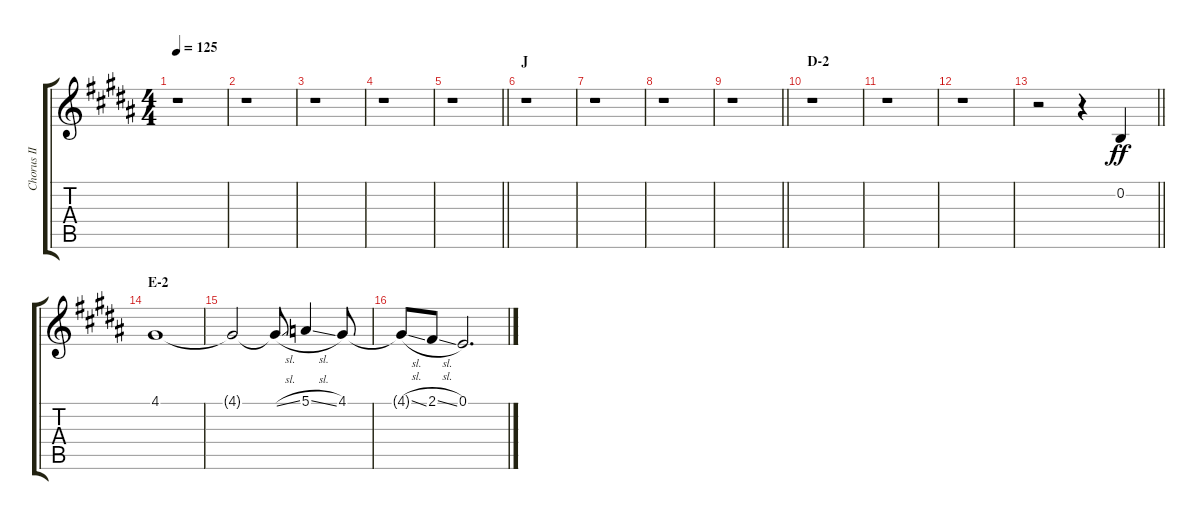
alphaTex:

\track ("Chorus II" "Chorus II") {instrument voiceoohs}
\staff {score tabs}
\tuning (E4 B3 G3 D3 A2 E2) {hide}
\ts (4 4)
\tempo 125
\clef g2
\ks b
r.1{dy ff} |
r.1 |
r.1 |
r.1 |
\barLineRight lightlight
r.1 |
\section ("" "J")
r.1 |
r.1 |
r.1 |
\barLineRight lightlight
r.1 |
\section ("" "D-2")
r.1 |
r.1 |
r.1 |
\barLineRight lightlight
r.2 r.4 0.2.4 |
\section ("" "E-2")
4.1.1 |
4.1{t}.2 4.1{sl t}.8 5.1{sl}.4 4.1.8 |
4.1{sl t}.8 2.1{sl}.8 0.1.2{d}
